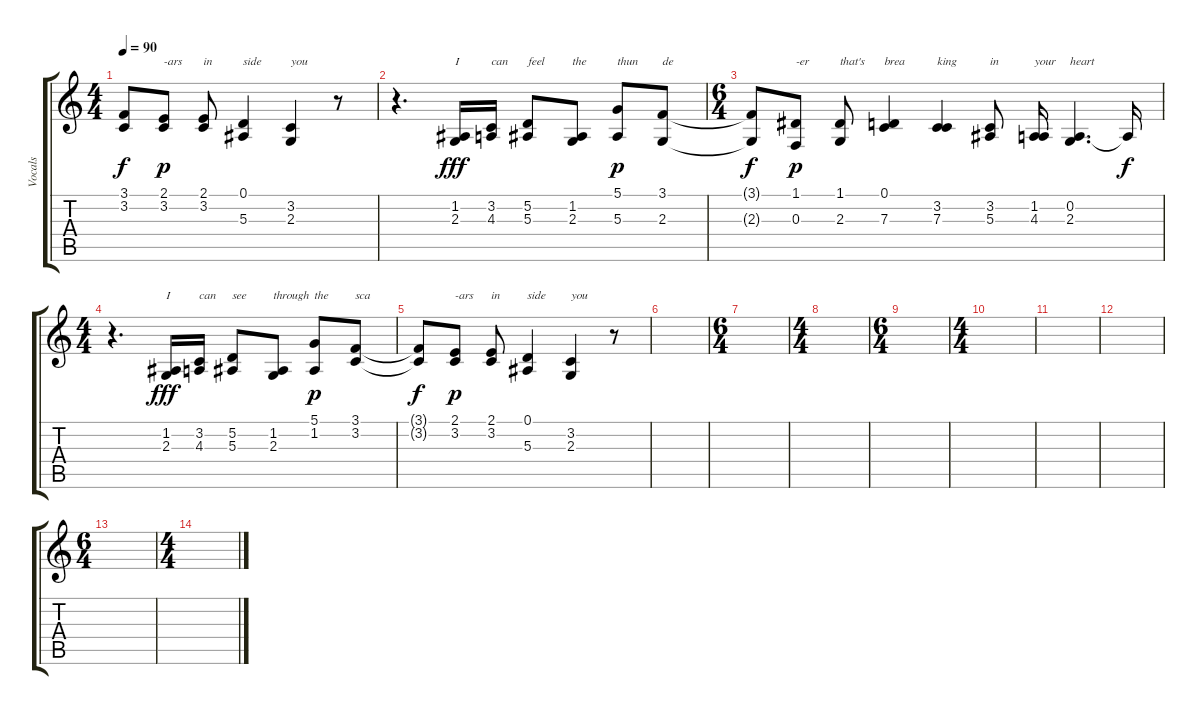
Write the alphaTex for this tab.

\track ("Vocals" "Vocals") {instrument voiceoohs}
\staff {score tabs}
\tuning (D4 A3 F3 C3 G2 D2) {hide}
\ts (4 4)
\tempo 90
\clef g2
\ks c
(3.1{t} 3.2{t}).8{dy f} (2.1 3.2).8{txt "-ars" dy p} (2.1 3.2).8{txt "in"} (0.1 5.3).4{txt "side"} (3.2 2.3).4{txt "you"} r.8 |
r.4{d} (1.2 2.3).16{txt "I" dy fff} (3.2 4.3).16{txt "can"} (5.2 5.3).8{txt "feel"} (1.2 2.3).8{txt "the"} (5.1 5.3).8{txt "thun" dy p} (3.1 2.3).8{txt "de"} |
\ts (6 4)
(3.1{t} 2.3{t}).8{dy f} (1.1 0.3).8{txt "-er" dy p} (1.1 2.3).8{txt "that's"} (0.1 7.3).4{txt "brea"} (3.2 7.3).4{txt "king"} (3.2 5.3).8{txt "in"} (1.2 4.3).16{txt "your"} (0.2 2.3).4{d txt "heart"} 0.2{t}.16{dy f} |
\ts (4 4)
r.4{d} (1.2 2.3).16{txt "I" dy fff} (3.2 4.3).16{txt "can"} (5.2 5.3).8{txt "see"} (1.2 2.3).8{txt "through"} (5.1 1.2).8{txt "the" dy p} (3.1 3.2).8{txt "sca"} |
(3.1{t} 3.2{t}).8{dy f} (2.1 3.2).8{txt "-ars" dy p} (2.1 3.2).8{txt "in"} (0.1 5.3).4{txt "side"} (3.2 2.3).4{txt "you"} r.8 |
|
\ts (6 4)
|
\ts (4 4)
|
\ts (6 4)
|
\ts (4 4)
|
|
|
\ts (6 4)
|
\ts (4 4)
